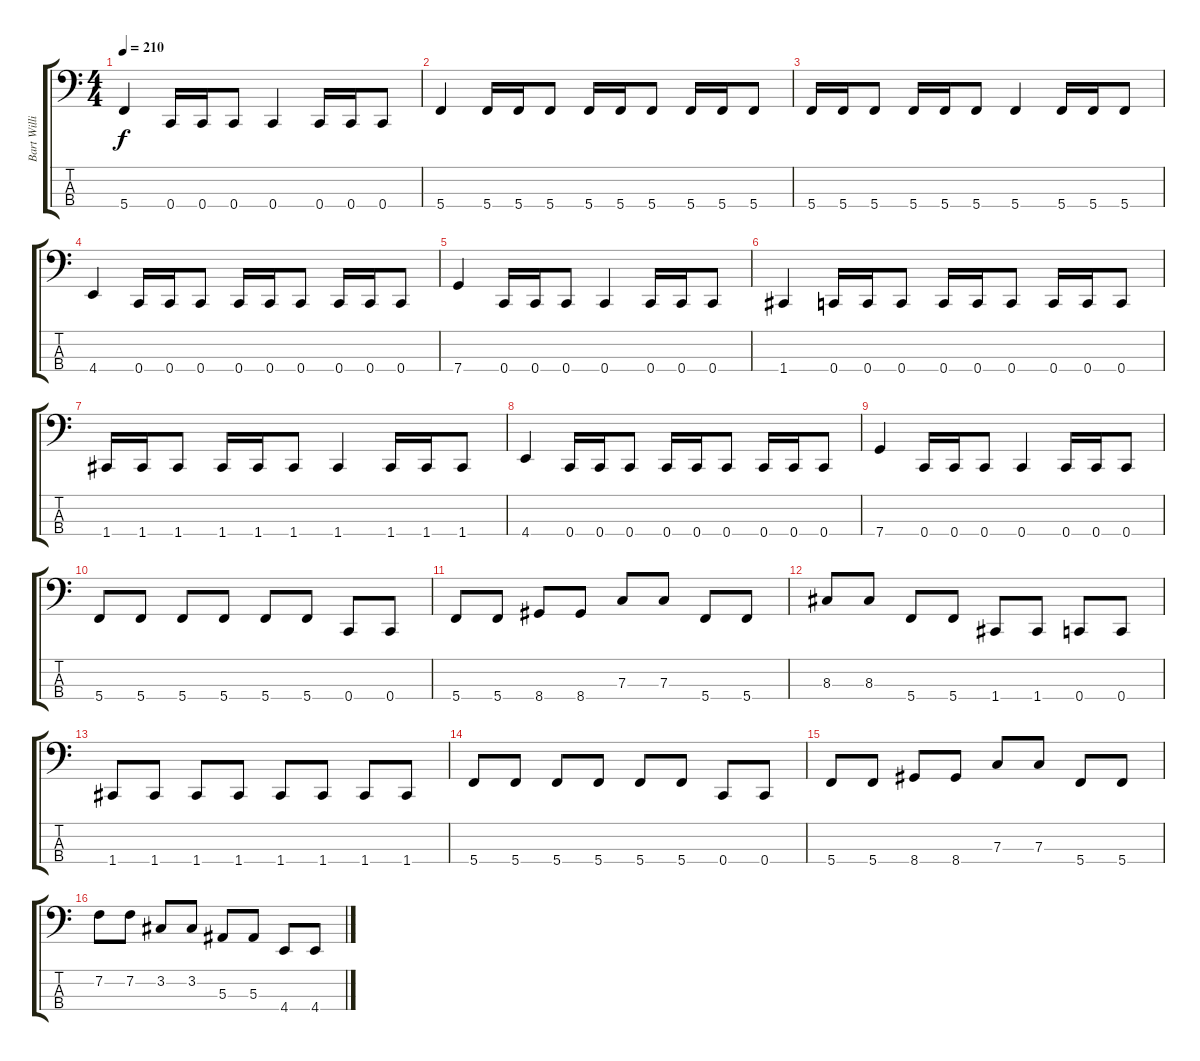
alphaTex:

\track ("Bart Williams Bass" "Bart Willi") {instrument electricbassfinger}
\staff {score tabs}
\tuning (Eb2 Bb1 F1 C1) {hide}
\ts (4 4)
\tempo 210
\clef f4
\ks c
5.4.4{dy f} 0.4.16 0.4.16 0.4.8 0.4.4 0.4.16 0.4.16 0.4.8 |
5.4.4 5.4.16 5.4.16 5.4.8 5.4.16 5.4.16 5.4.8 5.4.16 5.4.16 5.4.8 |
5.4.16 5.4.16 5.4.8 5.4.16 5.4.16 5.4.8 5.4.4 5.4.16 5.4.16 5.4.8 |
4.4.4 0.4.16 0.4.16 0.4.8 0.4.16 0.4.16 0.4.8 0.4.16 0.4.16 0.4.8 |
7.4.4 0.4.16 0.4.16 0.4.8 0.4.4 0.4.16 0.4.16 0.4.8 |
1.4.4 0.4.16 0.4.16 0.4.8 0.4.16 0.4.16 0.4.8 0.4.16 0.4.16 0.4.8 |
1.4.16 1.4.16 1.4.8 1.4.16 1.4.16 1.4.8 1.4.4 1.4.16 1.4.16 1.4.8 |
4.4.4 0.4.16 0.4.16 0.4.8 0.4.16 0.4.16 0.4.8 0.4.16 0.4.16 0.4.8 |
7.4.4 0.4.16 0.4.16 0.4.8 0.4.4 0.4.16 0.4.16 0.4.8 |
5.4.8 5.4.8 5.4.8 5.4.8 5.4.8 5.4.8 0.4.8 0.4.8 |
5.4.8 5.4.8 8.4.8 8.4.8 7.3.8 7.3.8 5.4.8 5.4.8 |
8.3.8 8.3.8 5.4.8 5.4.8 1.4.8 1.4.8 0.4.8 0.4.8 |
1.4.8 1.4.8 1.4.8 1.4.8 1.4.8 1.4.8 1.4.8 1.4.8 |
5.4.8 5.4.8 5.4.8 5.4.8 5.4.8 5.4.8 0.4.8 0.4.8 |
5.4.8 5.4.8 8.4.8 8.4.8 7.3.8 7.3.8 5.4.8 5.4.8 |
7.2.8 7.2.8 3.2.8 3.2.8 5.3.8 5.3.8 4.4.8 4.4.8
